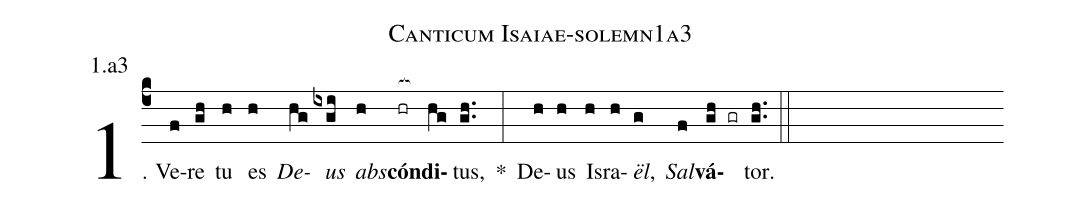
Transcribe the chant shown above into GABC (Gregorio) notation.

name: Canticum Isaiae-solemn1a3;
annotation: 1.a3;
%%
(c4)1. Ve(f)re(gh) tu(h) es(h) <i>De</i>(hg)<i>us</i>(ixgi) <i>abs</i>(h)<b>cón</b>(hr[ocb:1{])<b>di</b>(hg[ocb:0}])tus,(gh..) *(:) De(h)us(h) Is(h)ra(h)<i>ël</i>,(g) <i>Sal</i>(f)<b>vá</b>(gh gr)tor.(gh..) (::)
